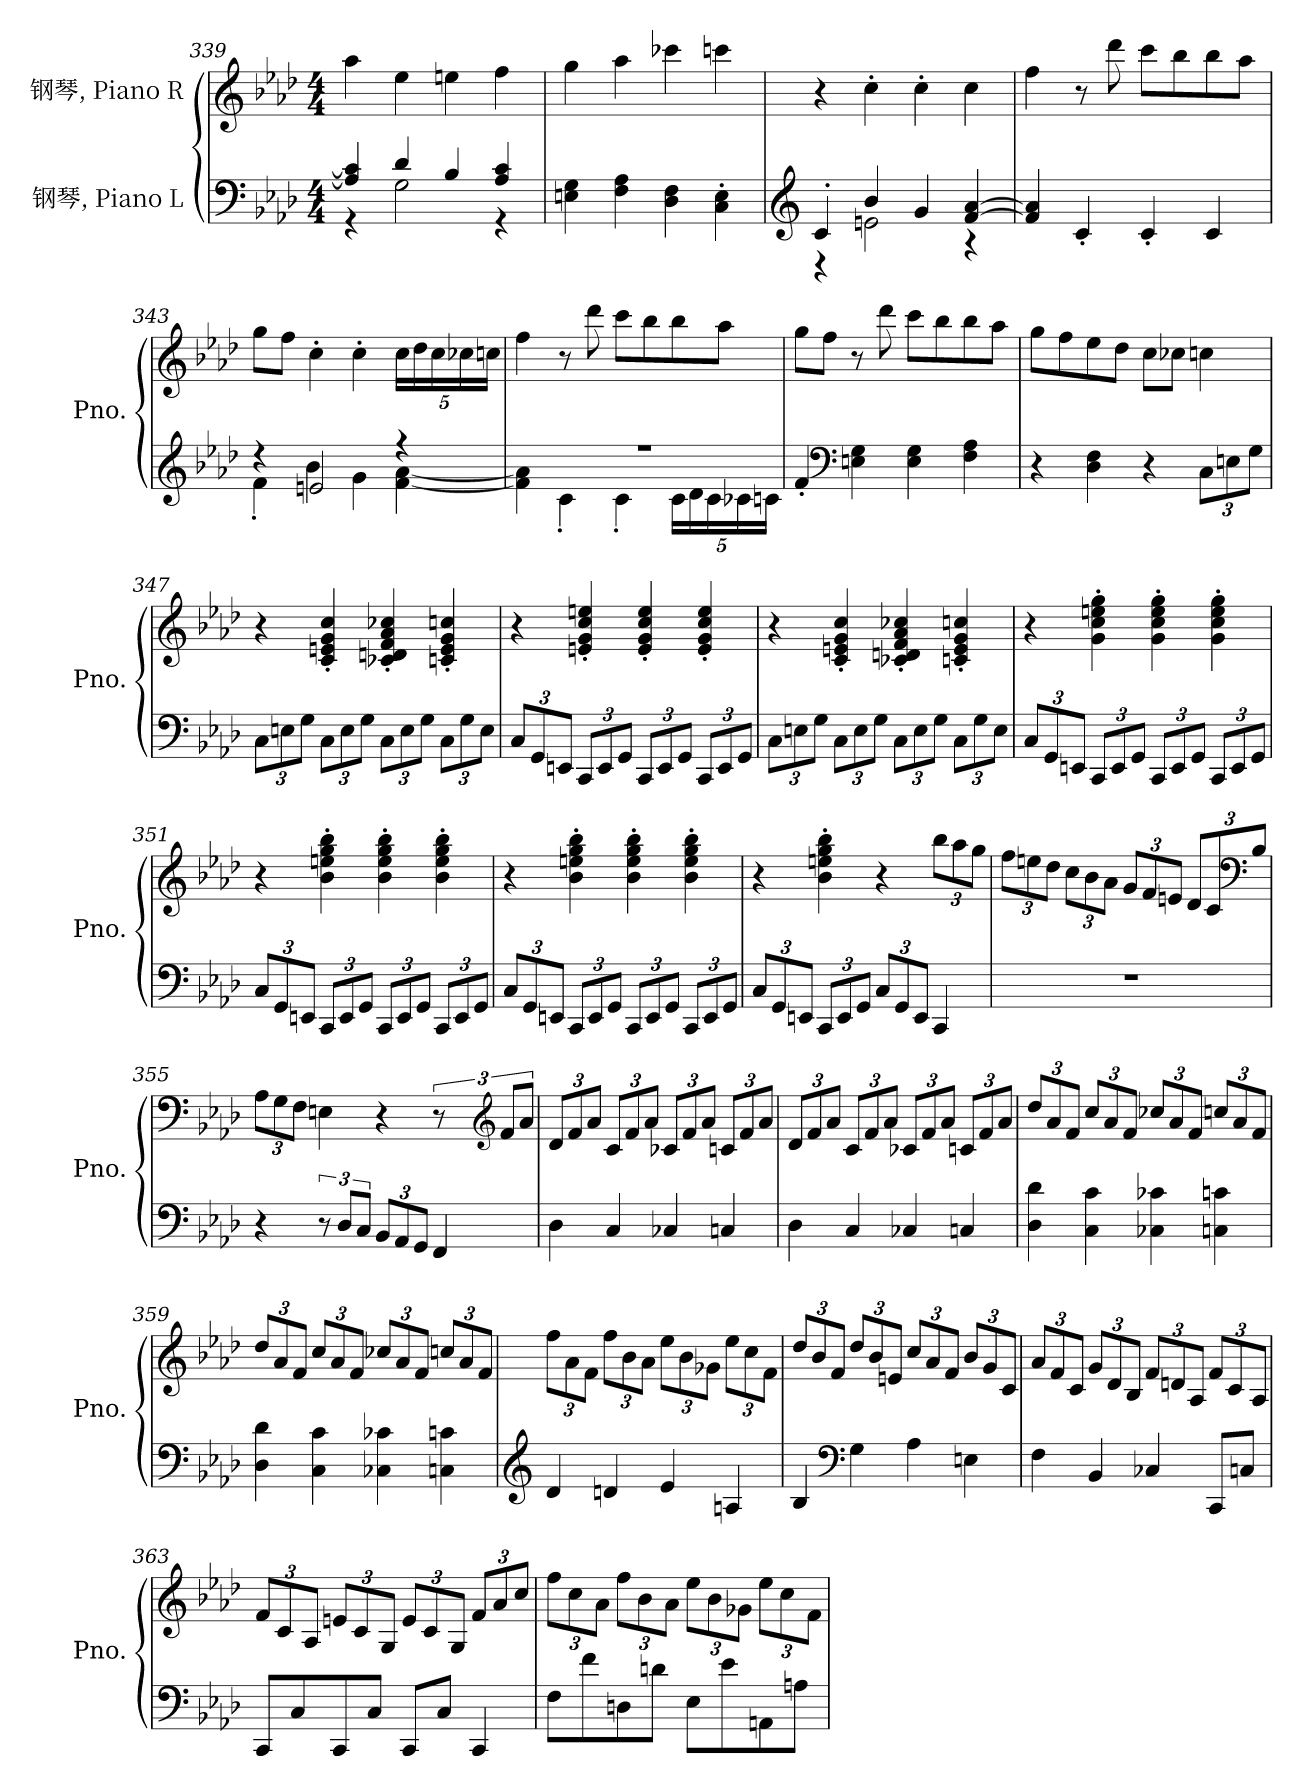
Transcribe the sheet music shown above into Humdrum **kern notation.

**kern	**kern
*part2	*part1
*staff2	*staff1
*I"钢琴, Piano L	*I"钢琴, Piano R
*I'Pno.	*I'Pno.
*clefF4	*clefG2
*k[b-e-a-d-]	*k[b-e-a-d-]
*M4/4	*M4/4
=339	=339
*^	*
4A-/] 4c/]	4r	4aa-\
4d-/	2G\	4ee-\
4B-/	.	4een\
4A-/ 4c/	4r	4ff\
*v	*v	*
=340	=340
4En\ 4G\	4gg\
4F\ 4A-\	4aa-\
4D-\ 4F\	4ccc-X\
4C\' 4E\'	4cccn\
!!LO:LB:g=z
=341	=341
*clefG2	*
*^	*
4c'/	4r	4r
4b-/	2en\	4cc'\
4g/	.	4cc'\
[4f/ [4a-/	4r	4cc\
*v	*v	*
=342	=342
4f/] 4a-/]	4ff\
4c'/	8r
.	8ddd-\
4c'/	8ccc\L
.	8bb-\
4c/	8bb-\
.	8aa-\J
=343	=343
*^	*
4r	4f'\	8gg\L
.	.	8ff\J
2en/	4b-\	4cc'\
.	4g\	4cc'\
*	*	*Xbrackettup
4r	[4f\ [4a-\	20cc\LL
.	.	20dd-\
.	.	20cc\
.	.	20cc-X\
.	.	20ccn\JJ
=344	=344	=344
1r	4f\] 4a-\]	4ff\
.	4c'\	8r
.	.	8ddd-\
.	4c'\	8ccc\L
.	.	8bb-\
*	*Xbrackettup	*
.	20c\LL	8bb-\
.	20d-\	.
.	20c\	.
.	.	8aa-\J
.	20c-X\	.
.	20cn\JJ	.
*v	*v	*
!!LO:LB:g=z
=345	=345
4f'/	8gg\L
.	8ff\J
*clefF4	*
4En\ 4G\	8r
.	8ddd-\
4E\ 4G\	8ccc\L
.	8bb-\
4F\ 4A-\	8bb-\
.	8aa-\J
=346	=346
4r	8gg\L
.	8ff\
4D-\ 4F\	8ee-\
.	8dd-\J
4r	8cc\L
.	8cc-X\J
12C\L	4ccn\
12En\	.
12G\J	.
=347	=347
12C\L	4r
12En\	.
12G\J	.
12C\L	4c/' 4en/' 4g/' 4cc/'
12E\	.
12G\J	.
12C\L	4c-X/' 4dn/' 4f/' 4a-/' 4cc-X/'
12E\	.
12G\J	.
12C\L	4cn/' 4e/' 4g/' 4ccn/'
12G\	.
12E\J	.
!!LO:PB:g=z
=348	=348
12C/L	4r
12GG/	.
12EEn/J	.
12CC/L	4en/' 4g/' 4cc/' 4een/'
12EE/	.
12GG/J	.
12CC/L	4e/' 4g/' 4cc/' 4ee/'
12EE/	.
12GG/J	.
12CC/L	4e/' 4g/' 4cc/' 4ee/'
12EE/	.
12GG/J	.
=349	=349
12C\L	4r
12En\	.
12G\J	.
12C\L	4c/' 4en/' 4g/' 4cc/'
12E\	.
12G\J	.
12C\L	4c-X/' 4dn/' 4f/' 4a-/' 4cc-X/'
12E\	.
12G\J	.
12C\L	4cn/' 4e/' 4g/' 4ccn/'
12G\	.
12E\J	.
=350	=350
12C/L	4r
12GG/	.
12EEn/J	.
12CC/L	4g\' 4cc\' 4een\' 4gg\'
12EE/	.
12GG/J	.
12CC/L	4g\' 4cc\' 4ee\' 4gg\'
12EE/	.
12GG/J	.
12CC/L	4g\' 4cc\' 4ee\' 4gg\'
12EE/	.
12GG/J	.
!!LO:LB:g=z
=351	=351
12C/L	4r
12GG/	.
12EEn/J	.
12CC/L	4b-\' 4een\' 4gg\' 4bb-\'
12EE/	.
12GG/J	.
12CC/L	4b-\' 4ee\' 4gg\' 4bb-\'
12EE/	.
12GG/J	.
12CC/L	4b-\' 4ee\' 4gg\' 4bb-\'
12EE/	.
12GG/J	.
=352	=352
12C/L	4r
12GG/	.
12EEn/J	.
12CC/L	4b-\' 4een\' 4gg\' 4bb-\'
12EE/	.
12GG/J	.
12CC/L	4b-\' 4ee\' 4gg\' 4bb-\'
12EE/	.
12GG/J	.
12CC/L	4b-\' 4ee\' 4gg\' 4bb-\'
12EE/	.
12GG/J	.
!!LO:LB:g=z
=353	=353
12C/L	4r
12GG/	.
12EEn/J	.
12CC/L	4b-\' 4een\' 4gg\' 4bb-\'
12EE/	.
12GG/J	.
12C/L	4r
12GG/	.
12EE/J	.
4CC/	12bb-\L
.	12aa-\
.	12gg\J
=354	=354
1r	12ff\L
.	12een\
.	12dd-\J
.	12cc\L
.	12b-\
.	12a-\J
.	12g/L
.	12f/
.	12en/J
.	12d-/L
.	12c/
*	*clefF4
.	12B-/J
!!LO:LB:g=z
=355	=355
4r	12A-\L
.	12G\
.	12F\J
*brackettup	*
12r	4En\
12D-/L	.
12C/J	.
*Xbrackettup	*
12BB-/L	4r
12AA-/	.
12GG/J	.
*	*brackettup
4FF/	12r
*	*clefG2
.	12f/L
.	12a-/J
=356	=356
*	*Xbrackettup
4D-\	12d-/L
.	12f/
.	12a-/J
4C/	12c/L
.	12f/
.	12a-/J
4C-X/	12c-X/L
.	12f/
.	12a-/J
4Cn/	12cn/L
.	12f/
.	12a-/J
=357	=357
4D-\	12d-/L
.	12f/
.	12a-/J
4C/	12c/L
.	12f/
.	12a-/J
4C-X/	12c-X/L
.	12f/
.	12a-/J
4Cn/	12cn/L
.	12f/
.	12a-/J
!!LO:LB:g=z
=358	=358
4D-\ 4d-\	12dd-/L
.	12a-/
.	12f/J
4C\ 4c\	12cc/L
.	12a-/
.	12f/J
4C-X\ 4c-X\	12cc-X/L
.	12a-/
.	12f/J
4Cn\ 4cn\	12ccn/L
.	12a-/
.	12f/J
=359	=359
4D-\ 4d-\	12dd-/L
.	12a-/
.	12f/J
4C\ 4c\	12cc/L
.	12a-/
.	12f/J
4C-X\ 4c-X\	12cc-X/L
.	12a-/
.	12f/J
4Cn\ 4cn\	12ccn/L
.	12a-/
.	12f/J
=360	=360
*clefG2	*
4d-/	12ff\L
.	12a-\
.	12f\J
4dn/	12ff\L
.	12b-\
.	12a-\J
4e-/	12ee-\L
.	12b-\
.	12g-X\J
4An/	12ee-\L
.	12cc\
.	12f\J
!!LO:LB:g=z
=361	=361
4B-/	12dd-/L
.	12b-/
.	12f/J
*clefF4	*
4G\	12dd-/L
.	12b-/
.	12en/J
4A-\	12cc/L
.	12a-/
.	12f/J
4En\	12b-/L
.	12g/
.	12c/J
=362	=362
4F\	12a-/L
.	12f/
.	12c/J
4BB-/	12g/L
.	12d-/
.	12B-/J
4C-X/	12f/L
.	12dn/
.	12A-/J
8CC/L	12f/L
.	12c/
8Cn/J	.
.	12A-/J
=363	=363
8CC/L	12f/L
.	12c/
8C/	.
.	12A-/J
8CC/	12en/L
.	12c/
8C/J	.
.	12G/J
8CC/L	12e/L
.	12c/
8C/J	.
.	12G/J
4CC/	12f/L
.	12a-/
.	12cc/J
!!LO:PB:g=z
=364	=364
8F\L	12ff\L
.	12cc\
8f\	.
.	12a-\J
8Dn\	12ff\L
.	12b-\
8dn\J	.
.	12a-\J
8E-\L	12ee-\L
.	12b-\
8e-\	.
.	12g-X\J
8AAn\	12ee-\L
.	12cc\
8An\J	.
.	12f\J
=	=
*-	*-
